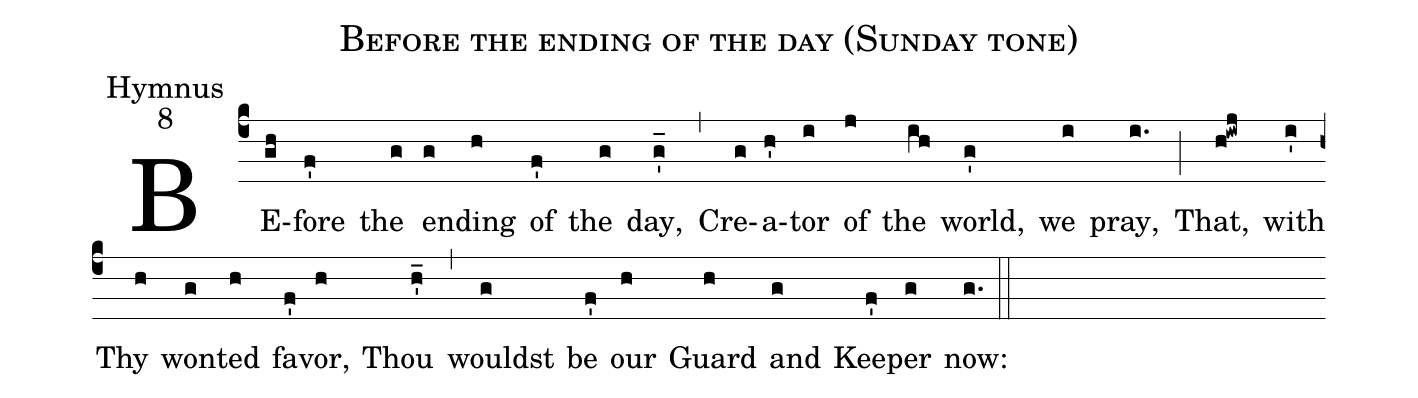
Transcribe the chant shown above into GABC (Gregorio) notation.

name:Before the ending of the day (Sunday tone);
office-part:Hymnus;
mode:8;
%%
(c4)BE(gh)f{o}re(f') the(g) end(g)ing(h) of(f') the(g) d{ay},(g_') (,) Cre(g)a(h')tor(i) of(j) the(ih) world,(g') we(i) pr{ay},(i.) (;) That,(h!iwj) with(i') Thy(h) wont(g)ed(h) fa(f')vor,(h) Th{ou}(h_') (,) w{ou}ldst(g) be(f') {ou}r(h) G{ua}rd(h) and(g) K{ee}p(f')er(g) now:(g.)
 (::)
